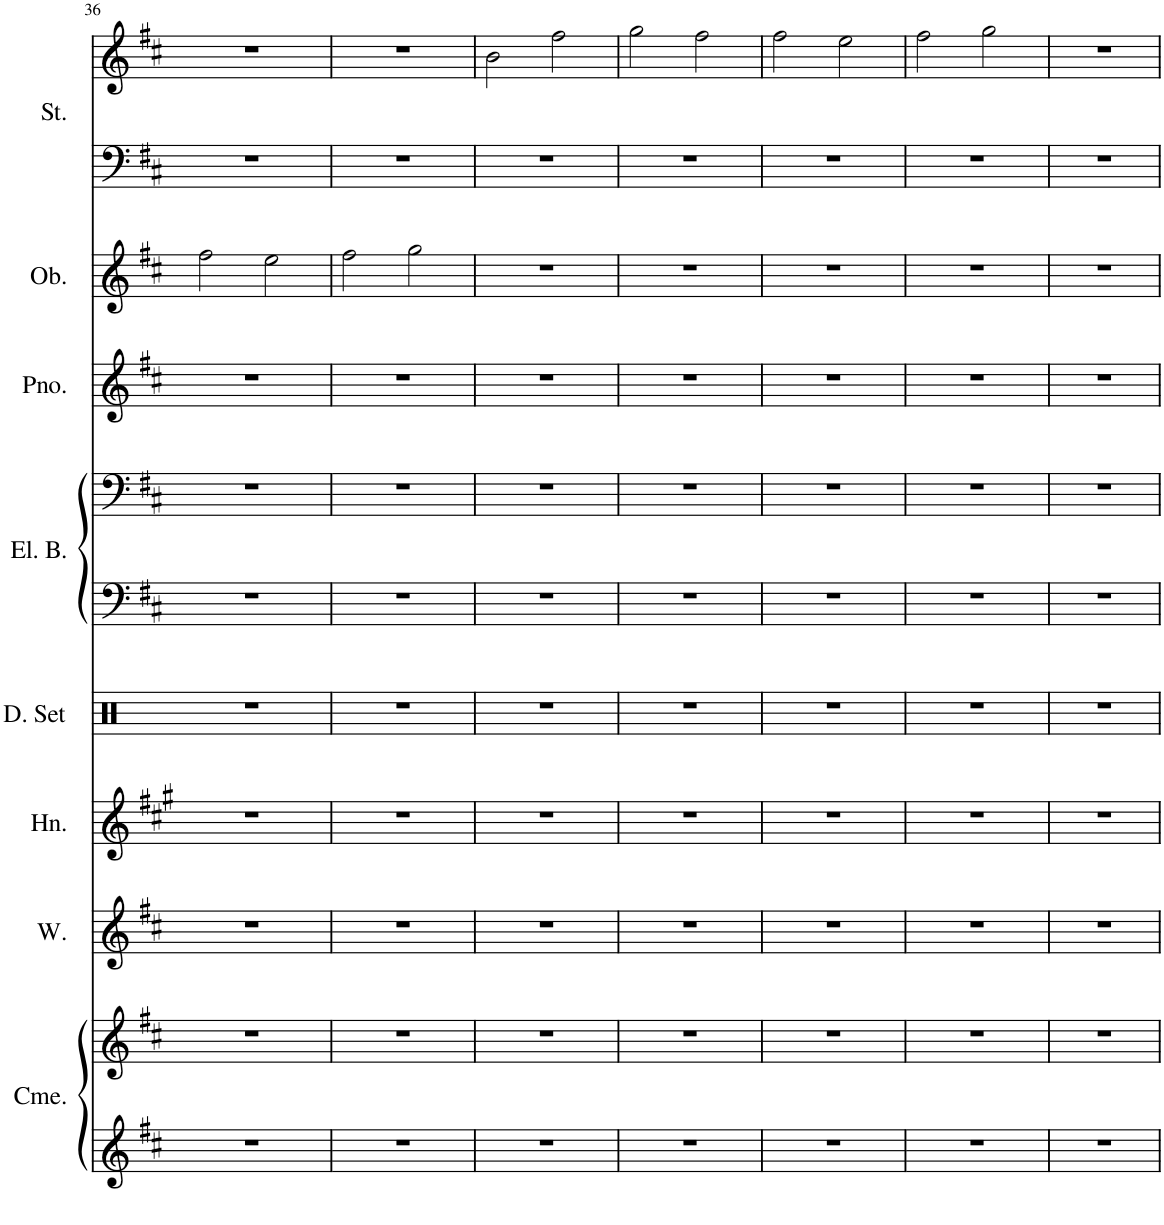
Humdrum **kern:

**kern	**kern	**kern	**kern	**kern	**kern	**kern	**kern	**kern	**kern	**kern
*part8	*part8	*part7	*part6	*part5	*part4	*part4	*part3	*part2	*part1	*part1
*staff11	*staff10	*staff9	*staff8	*staff7	*staff6	*staff5	*staff4	*staff3	*staff2	*staff1
*I"Chimes	*	*I"Women	*I"Horn	*I"Drumset	*I"Electric Bass	*	*I"Piano	*I"Oboe	*I"Strings	*
*I'Cme.	*	*I'W.	*I'Hn.	*I'D. Set	*I'El. B.	*	*I'Pno.	*I'Ob.	*I'St.	*
!!LO:PB:g=z
*clefG2	*clefG2	*clefG2	*clefG2	*clefX	*clefF4	*clefF4	*clefG2	*clefG2	*clefF4	*clefG2
*	*	*	*Trd4c7	*	*Trd7c12	*Trd7c12	*	*	*	*
*k[f#c#]	*k[f#c#]	*k[f#c#]	*k[f#c#g#]	*k[]	*k[f#c#]	*k[f#c#]	*k[f#c#]	*k[f#c#]	*k[f#c#]	*k[f#c#]
*M4/4	*M4/4	*M4/4	*M4/4	*M4/4	*M4/4	*M4/4	*M4/4	*M4/4	*M4/4	*M4/4
=36	=36	=36	=36	=36	=36	=36	=36	=36	=36	=36
1r	1r	1r	1r	1r	1r	1r	1r	2ff#\	1r	1r
.	.	.	.	.	.	.	.	2ee\	.	.
=37	=37	=37	=37	=37	=37	=37	=37	=37	=37	=37
1r	1r	1r	1r	1r	1r	1r	1r	2ff#\	1r	1r
.	.	.	.	.	.	.	.	2gg\	.	.
=38	=38	=38	=38	=38	=38	=38	=38	=38	=38	=38
1r	1r	1r	1r	1r	1r	1r	1r	1r	1r	2b\
.	.	.	.	.	.	.	.	.	.	2ff#\
=39	=39	=39	=39	=39	=39	=39	=39	=39	=39	=39
1r	1r	1r	1r	1r	1r	1r	1r	1r	1r	2gg\
.	.	.	.	.	.	.	.	.	.	2ff#\
=40	=40	=40	=40	=40	=40	=40	=40	=40	=40	=40
1r	1r	1r	1r	1r	1r	1r	1r	1r	1r	2ff#\
.	.	.	.	.	.	.	.	.	.	2ee\
=41	=41	=41	=41	=41	=41	=41	=41	=41	=41	=41
1r	1r	1r	1r	1r	1r	1r	1r	1r	1r	2ff#\
.	.	.	.	.	.	.	.	.	.	2gg\
=42	=42	=42	=42	=42	=42	=42	=42	=42	=42	=42
1r	1r	1r	1r	1r	1r	1r	1r	1r	1r	1r
=	=	=	=	=	=	=	=	=	=	=
*-	*-	*-	*-	*-	*-	*-	*-	*-	*-	*-
